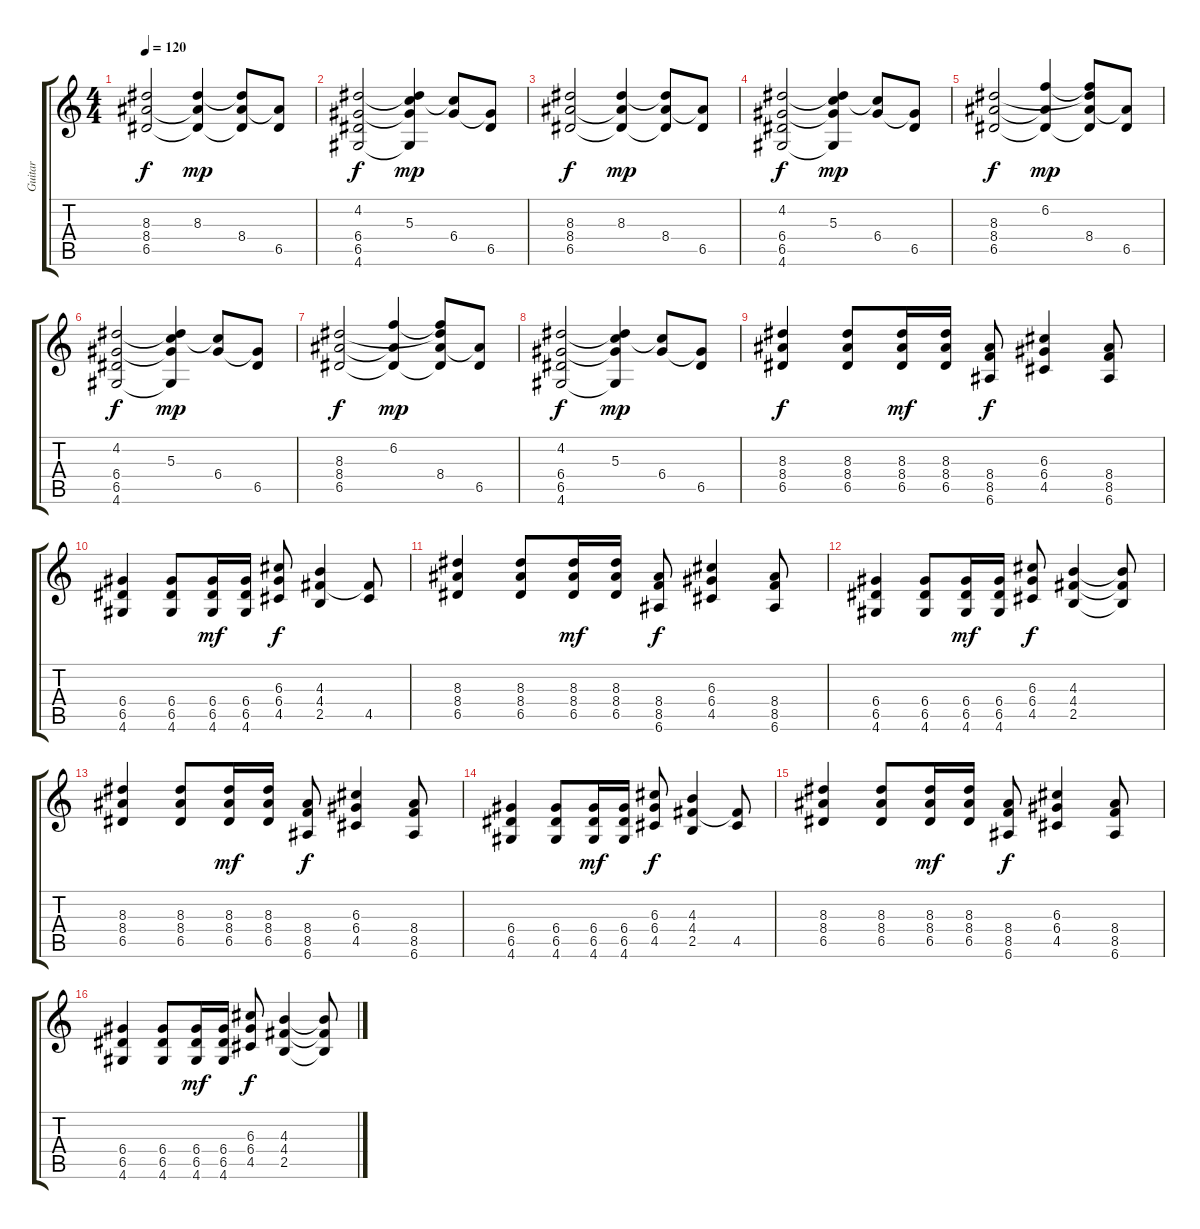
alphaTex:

\track ("Guitar" "Guitar") {instrument acousticguitarnylon}
\staff {score tabs}
\tuning (E4 B3 G3 D3 A2 E2) {hide}
\ts (4 4)
\tempo 120
\clef g2
\ks c
(8.3 8.4 6.5).2{dy f} (8.3 8.4{t} 6.5{t}).4{dy mp} (8.3{t} 8.4 6.5{t}).8 (8.4{t} 6.5).8 |
(4.2 6.4 6.5 4.6).2{dy f} (4.2{t} 5.3 6.4{t} 4.6{t}).4{dy mp} (5.3{t} 6.4).8 (6.4{t} 6.5).8 |
(8.3 8.4 6.5).2{dy f} (8.3 8.4{t} 6.5{t}).4{dy mp} (8.3{t} 8.4 6.5{t}).8 (8.4{t} 6.5).8 |
(4.2 6.4 6.5 4.6).2{dy f} (4.2{t} 5.3 6.4{t} 4.6{t}).4{dy mp} (5.3{t} 6.4).8 (6.4{t} 6.5).8 |
(8.3 8.4 6.5).2{dy f} (6.2 8.4{t} 6.5{t}).4{dy mp} (6.2{t} 8.3{t} 8.4 6.5{t}).8 (8.4{t} 6.5).8 |
(4.2 6.4 6.5 4.6).2{dy f} (4.2{t} 5.3 6.4{t} 4.6{t}).4{dy mp} (5.3{t} 6.4).8 (6.4{t} 6.5).8 |
(8.3 8.4 6.5).2{dy f} (6.2 8.4{t} 6.5{t}).4{dy mp} (6.2{t} 8.3{t} 8.4 6.5{t}).8 (8.4{t} 6.5).8 |
(4.2 6.4 6.5 4.6).2{dy f} (4.2{t} 5.3 6.4{t} 4.6{t}).4{dy mp} (5.3{t} 6.4).8 (6.4{t} 6.5).8 |
(8.3 8.4 6.5).4{dy f volume 9 instrument overdrivenguitar} (8.3 8.4 6.5).8 (8.3 8.4 6.5).16{dy mf} (8.3 8.4 6.5).16 (8.4 8.5 6.6).8{dy f} (6.3 6.4 4.5).4 (8.4 8.5 6.6).8 |
(6.4 6.5 4.6).4 (6.4 6.5 4.6).8 (6.4 6.5 4.6).16{dy mf} (6.4 6.5 4.6).16 (6.3 6.4 4.5).8{dy f} (4.3 4.4 2.5).4 (4.4{t} 4.5).8 |
(8.3 8.4 6.5).4 (8.3 8.4 6.5).8 (8.3 8.4 6.5).16{dy mf} (8.3 8.4 6.5).16 (8.4 8.5 6.6).8{dy f} (6.3 6.4 4.5).4 (8.4 8.5 6.6).8 |
(6.4 6.5 4.6).4 (6.4 6.5 4.6).8 (6.4 6.5 4.6).16{dy mf} (6.4 6.5 4.6).16 (6.3 6.4 4.5).8{dy f} (4.3 4.4 2.5).4 (4.3{t} 4.4{t} 2.5{t}).8 |
(8.3 8.4 6.5).4{volume 9 instrument overdrivenguitar} (8.3 8.4 6.5).8 (8.3 8.4 6.5).16{dy mf} (8.3 8.4 6.5).16 (8.4 8.5 6.6).8{dy f} (6.3 6.4 4.5).4 (8.4 8.5 6.6).8 |
(6.4 6.5 4.6).4 (6.4 6.5 4.6).8 (6.4 6.5 4.6).16{dy mf} (6.4 6.5 4.6).16 (6.3 6.4 4.5).8{dy f} (4.3 4.4 2.5).4 (4.4{t} 4.5).8 |
(8.3 8.4 6.5).4 (8.3 8.4 6.5).8 (8.3 8.4 6.5).16{dy mf} (8.3 8.4 6.5).16 (8.4 8.5 6.6).8{dy f} (6.3 6.4 4.5).4 (8.4 8.5 6.6).8 |
(6.4 6.5 4.6).4 (6.4 6.5 4.6).8 (6.4 6.5 4.6).16{dy mf} (6.4 6.5 4.6).16 (6.3 6.4 4.5).8{dy f} (4.3 4.4 2.5).4 (4.3{t} 4.4{t} 2.5{t}).8
